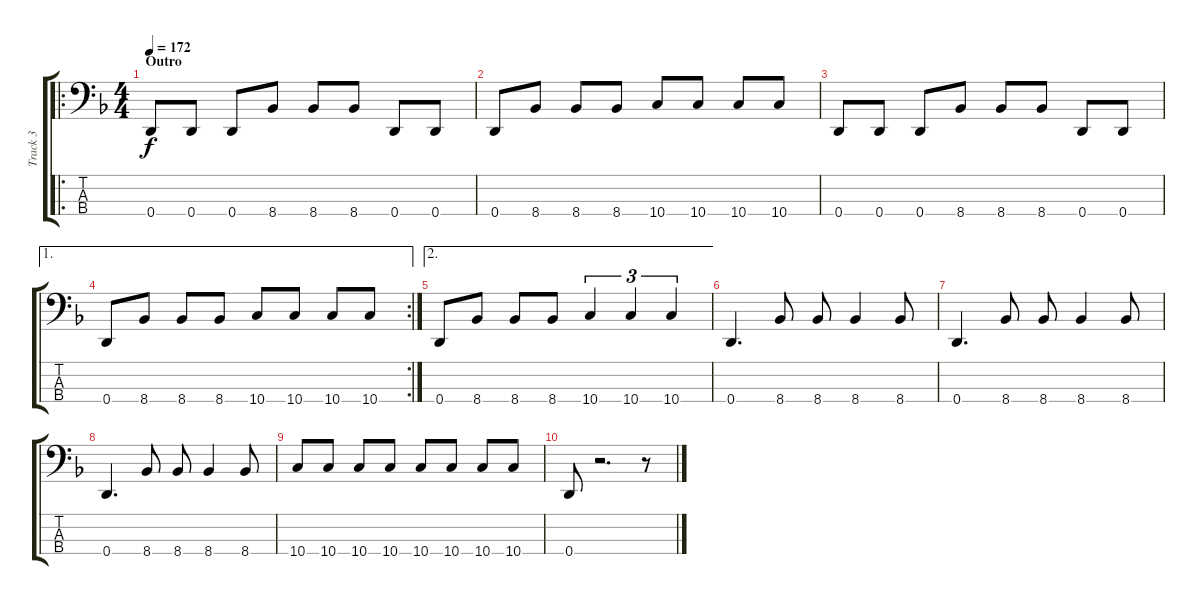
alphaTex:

\track ("Track 3" "Track 3") {instrument electricbassfinger}
\staff {score tabs}
\tuning (G2 D2 A1 D1) {hide}
\ro
\ts (4 4)
\section ("" "Outro")
\tempo 172
\clef f4
\ks f
0.4.8{dy f} 0.4.8 0.4.8 8.4.8 8.4.8 8.4.8 0.4.8 0.4.8 |
0.4.8 8.4.8 8.4.8 8.4.8 10.4.8 10.4.8 10.4.8 10.4.8 |
0.4.8 0.4.8 0.4.8 8.4.8 8.4.8 8.4.8 0.4.8 0.4.8 |
\ae 1
\rc 2
0.4.8 8.4.8 8.4.8 8.4.8 10.4.8 10.4.8 10.4.8 10.4.8 |
\ae 2
0.4.8 8.4.8 8.4.8 8.4.8 10.4.4{tu (3 2)} 10.4.4{tu (3 2)} 10.4.4{tu (3 2)} |
0.4.4{d} 8.4.8 8.4.8 8.4.4 8.4.8 |
0.4.4{d} 8.4.8 8.4.8 8.4.4 8.4.8 |
0.4.4{d} 8.4.8 8.4.8 8.4.4 8.4.8 |
10.4.8 10.4.8 10.4.8 10.4.8 10.4.8 10.4.8 10.4.8 10.4.8 |
0.4.8 r.2{d} r.8
